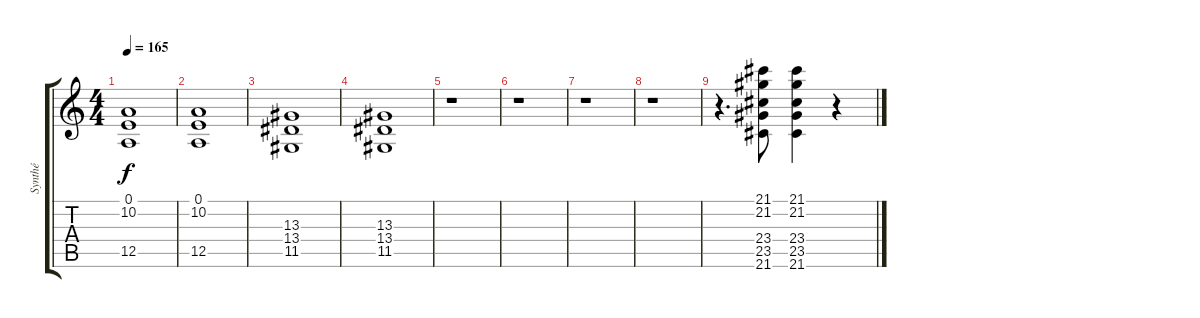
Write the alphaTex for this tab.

\track ("Synthé" "Synthé") {instrument stringensemble1}
\staff {score tabs}
\tuning (E4 B3 G3 D3 A2 E2) {hide}
\ts (4 4)
\tempo 165
\clef g2
\ks c
(0.1 10.2 12.5).1{dy f} |
(0.1 10.2 12.5).1 |
(13.3 13.4 11.5).1 |
(13.3 13.4 11.5).1 |
r.1 |
r.1 |
r.1 |
r.1 |
r.4{d} (21.1 21.2 23.4 23.5 21.6).8{volume 16 balance 8} (21.1 21.2 23.4 23.5 21.6).4 r.4
